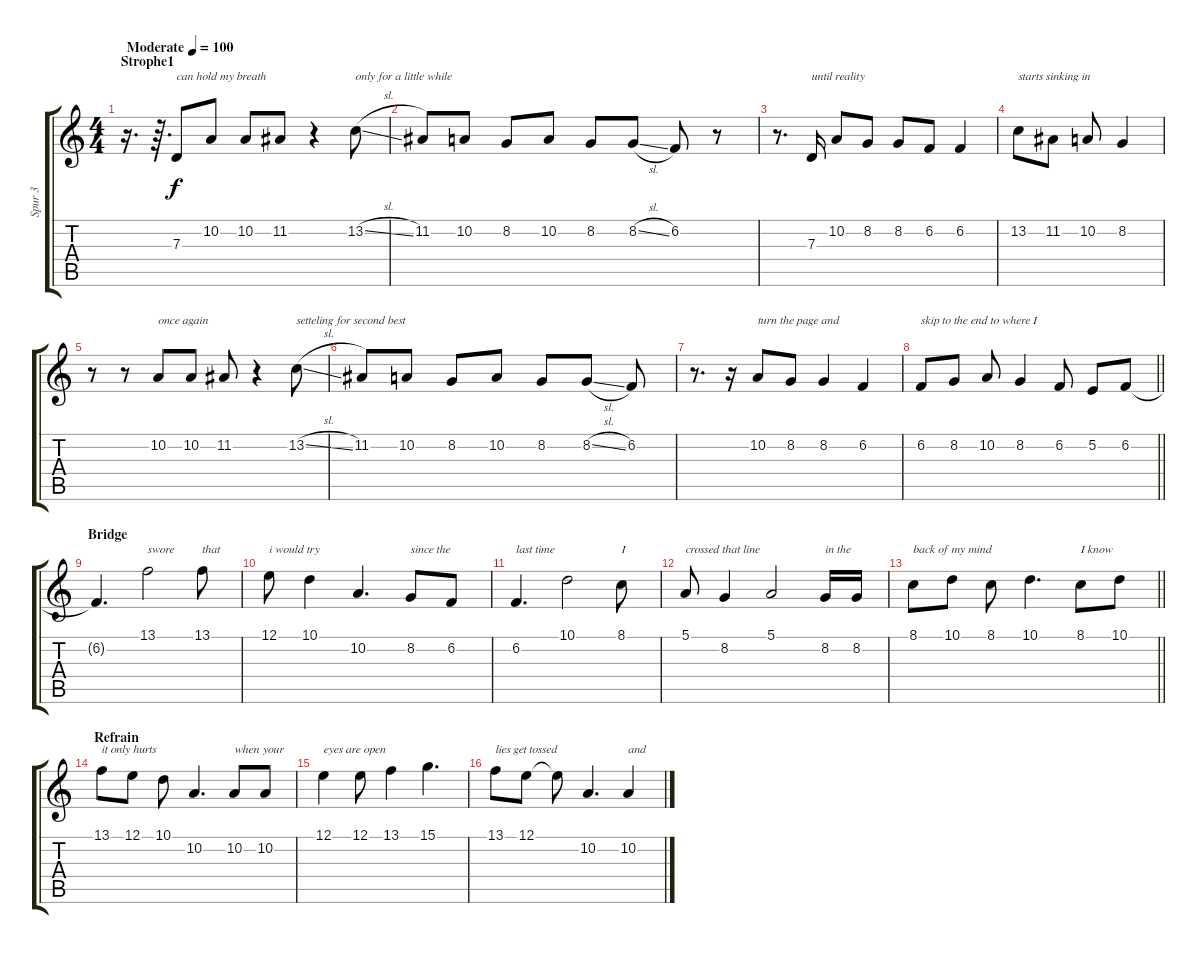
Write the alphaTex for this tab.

\track ("Spur 3" "Spur 3") {instrument altosax}
\staff {score tabs}
\tuning (E4 B3 G3 D3 A2 E2) {hide}
\ts (4 4)
\section ("" "Strophe1")
\tempo (100 "Moderate")
\clef g2
\ks c
r.16{d dy f instrument altosax} r.64{d} 7.3.8{txt "can hold my breath"} 10.2.8 10.2.8 11.2.8 r.4 13.2{sl}.8{txt "only for a little while"} |
11.2.8 10.2.8 8.2.8 10.2.8 8.2.8 8.2{sl}.8 6.2.8 r.8 |
r.8{d} 7.3.16{txt "until reality"} 10.2.8 8.2.8 8.2.8 6.2.8 6.2.4 |
13.2.8{txt "starts sinking in"} 11.2.8 10.2.8 8.2.4 |
r.8 r.8 10.2.8{txt "once again"} 10.2.8 11.2.8 r.4 13.2{sl}.8{txt "setteling for second best"} |
11.2.8 10.2.8 8.2.8 10.2.8 8.2.8 8.2{sl}.8 6.2.8 |
r.8{d} r.16 10.2.8{txt "turn the page and"} 8.2.8 8.2.4 6.2.4 |
\barLineRight lightlight
6.2.8{txt "skip to the end to where I"} 8.2.8 10.2.8 8.2.4 6.2.8 5.2.8 6.2.8 |
\section ("" "Bridge")
6.2{t}.4{d} 13.1.2{txt "swore"} 13.1.8{txt "that"} |
12.1.8{txt "i would try"} 10.1.4 10.2.4{d} 8.2.8{txt "since the"} 6.2.8 |
6.2.4{d txt "last time"} 10.1.2 8.1.8{txt "I"} |
5.1.8{txt "crossed that line"} 8.2.4 5.1.2 8.2.16{txt "in the"} 8.2.16 |
\barLineRight lightlight
8.1.8{txt "back of my mind"} 10.1.8 8.1.8 10.1.4{d} 8.1.8{txt "I know"} 10.1.8 |
\section ("" "Refrain")
13.1.8{txt "it only hurts"} 12.1.8 10.1.8 10.2.4{d} 10.2.8{txt "when your"} 10.2.8 |
12.1.4{txt "eyes are open"} 12.1.8 13.1.4 15.1.4{d} |
13.1.8{txt "lies get tossed"} 12.1.8 12.1{t}.8 10.2.4{d} 10.2.4{txt "and"}
